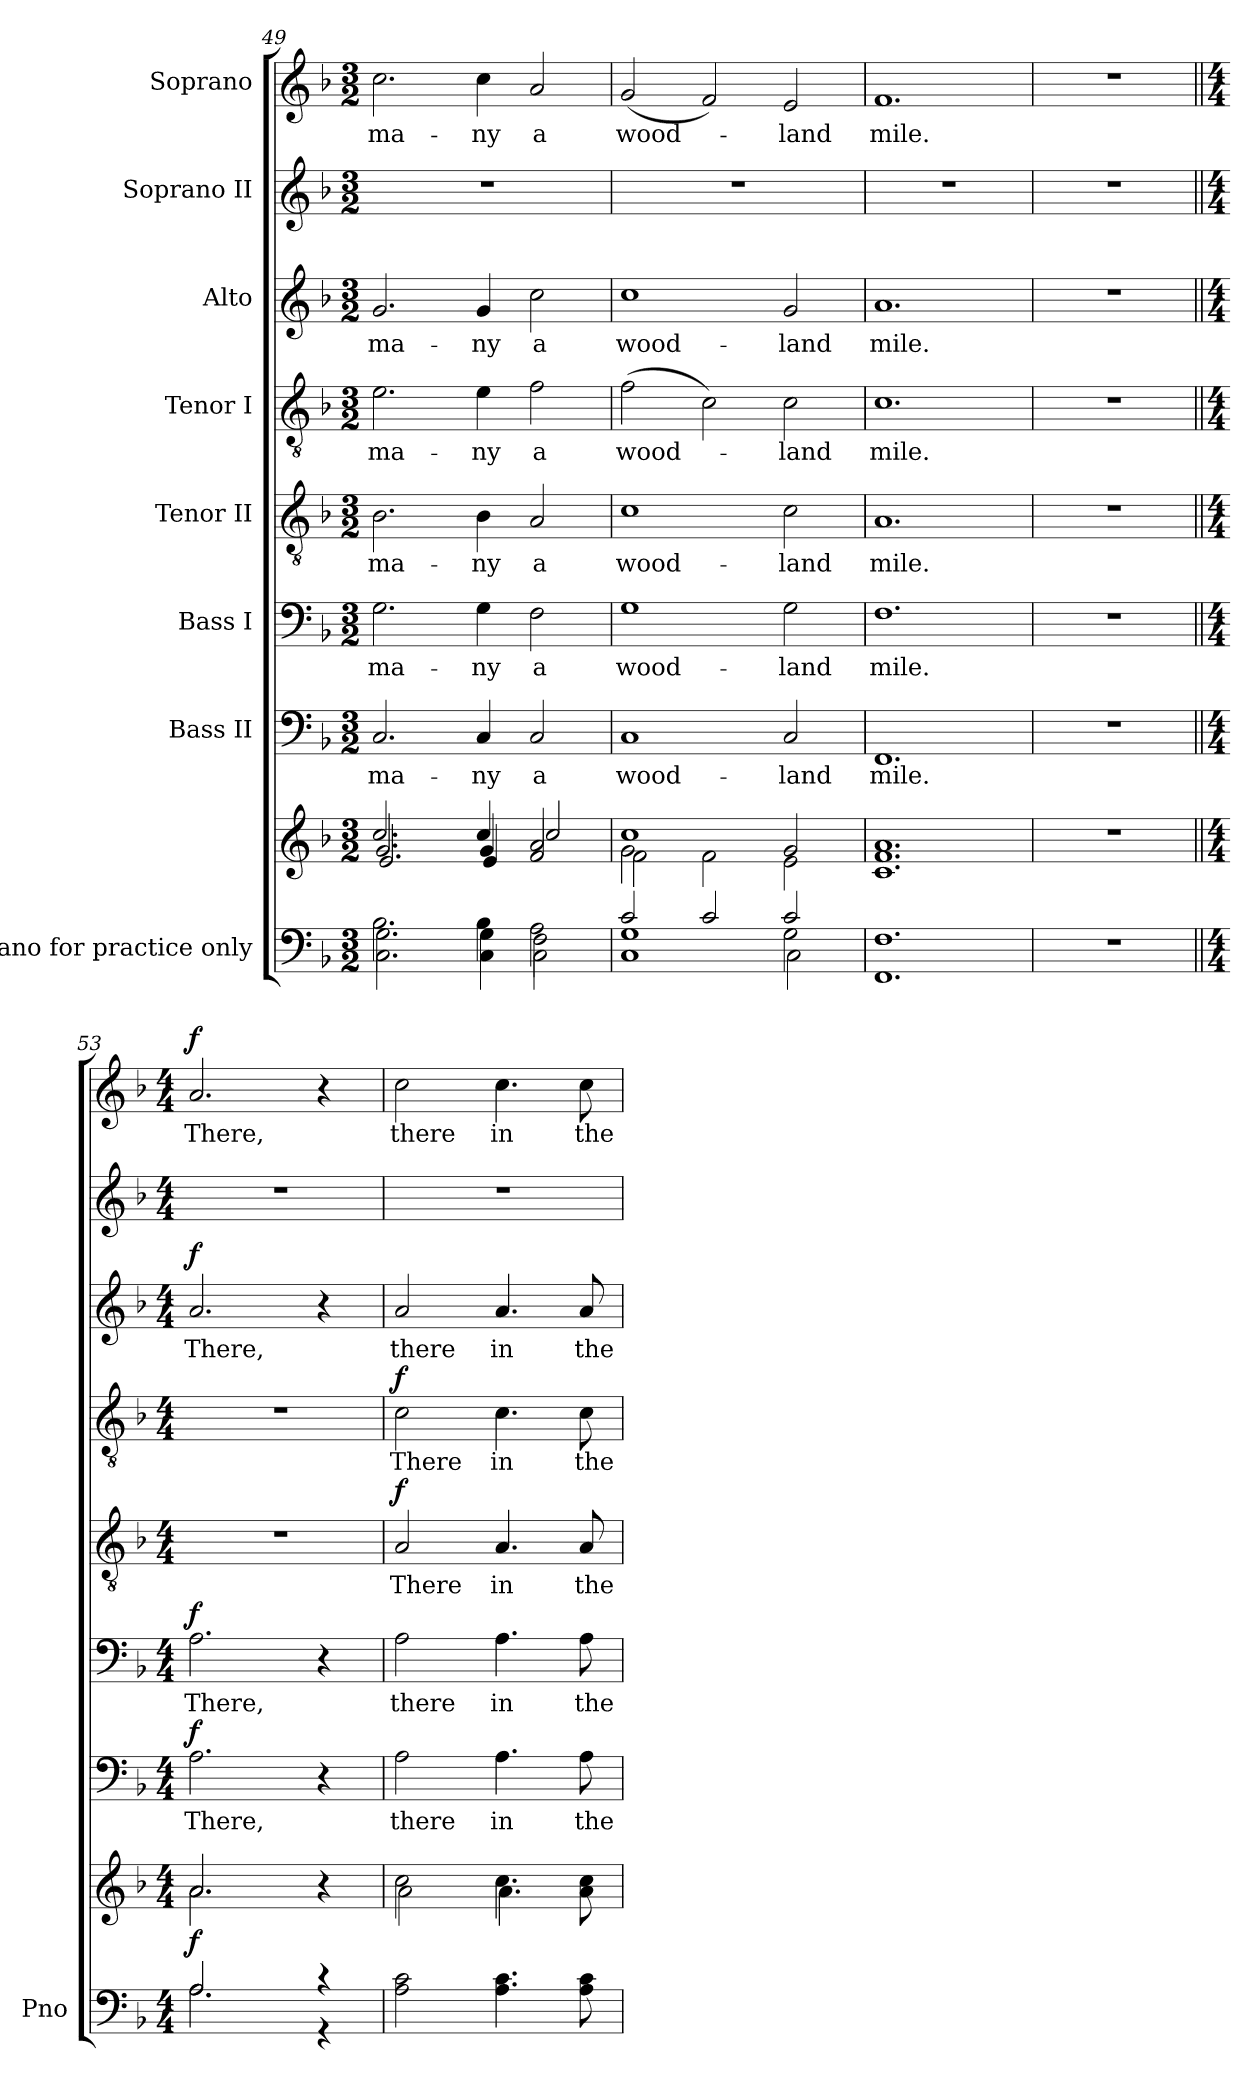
**kern	**kern	**dynam	**kern	**text	**dynam	**kern	**text	**dynam	**kern	**text	**dynam	**kern	**text	**dynam	**kern	**text	**dynam	**kern	**kern	**text	**dynam
*part8	*part8	*part8	*part7	*part7	*part7	*part6	*part6	*part6	*part5	*part5	*part5	*part4	*part4	*part4	*part3	*part3	*part3	*part2	*part1	*part1	*part1
*staff9	*staff8	*staff8/9	*staff7	*staff7	*staff7	*staff6	*staff6	*staff6	*staff5	*staff5	*staff5	*staff4	*staff4	*staff4	*staff3	*staff3	*staff3	*staff2	*staff1	*staff1	*staff1
*I"Piano for practice only	*	*	*I"Bass II	*	*	*I"Bass I	*	*	*I"Tenor II	*	*	*I"Tenor I	*	*	*I"Alto	*	*	*I"Soprano II	*I"Soprano	*	*
*I'Pno	*	*	*	*	*	*	*	*	*	*	*	*	*	*	*	*	*	*	*	*	*
*clefF4	*clefG2	*	*clefF4	*	*	*clefF4	*	*	*clefGv2	*	*	*clefGv2	*	*	*clefG2	*	*	*clefG2	*clefG2	*	*
*k[b-]	*k[b-]	*	*k[b-]	*	*	*k[b-]	*	*	*k[b-]	*	*	*k[b-]	*	*	*k[b-]	*	*	*k[b-]	*k[b-]	*	*
*M3/2	*M3/2	*	*M3/2	*	*	*M3/2	*	*	*M3/2	*	*	*M3/2	*	*	*M3/2	*	*	*M3/2	*M3/2	*	*
=49	=49	=49	=49	=49	=49	=49	=49	=49	=49	=49	=49	=49	=49	=49	=49	=49	=49	=49	=49	=49	=49
*^	*^	*	*	*	*	*	*	*	*	*	*	*	*	*	*	*	*	*	*	*	*
*	*^	*	*^	*	*	*	*	*	*	*	*	*	*	*	*	*	*	*	*	*	*	*	*
!	!	!	!	!	!	!	!	!LO:LY:b	!	!	!LO:LY:b	!	!	!LO:LY:b	!	!	!LO:LY:b	!	!	!LO:LY:b	!	!	!	!LO:LY:b	!
2.B-\	2.G\	2.C\	2.cc/	2.g/	2.e/	.	2.C/	ma-	.	2.G\	ma-	.	2.B-\	ma-	.	2.e\	ma-	.	2.g/	ma-	.	1.r	2.cc\	ma-	.
!	!	!	!	!	!	!	!	!LO:LY:b	!	!	!LO:LY:b	!	!	!LO:LY:b	!	!	!LO:LY:b	!	!	!LO:LY:b	!	!	!	!LO:LY:b	!
4B-\	4G\	4C\	4cc/	4g/	4e/	.	4C/	-ny	.	4G\	-ny	.	4B-\	-ny	.	4e\	-ny	.	4g/	-ny	.	.	4cc\	-ny	.
!	!	!	!	!	!	!	!	!LO:LY:b	!	!	!LO:LY:b	!	!	!LO:LY:b	!	!	!LO:LY:b	!	!	!LO:LY:b	!	!	!	!LO:LY:b	!
2A\	2F\	2C\	2a/	2cc/	2f/	.	2C/	a	.	2F\	a	.	2A/	a	.	2f\	a	.	2cc\	a	.	.	2a/	a	.
=50	=50	=50	=50	=50	=50	=50	=50	=50	=50	=50	=50	=50	=50	=50	=50	=50	=50	=50	=50	=50	=50	=50	=50	=50	=50
!	!	!	!	!	!	!	!	!LO:LY:b	!	!	!LO:LY:b	!	!	!LO:LY:b	!	!	!LO:LY:b	!	!	!LO:LY:b	!	!	!	!LO:LY:b	!
2c/	1G	1C	2g\	1cc	2f\	.	1C	wood-	.	1G	wood-	.	1c	wood-	.	(>2f\	wood-	.	1cc	wood-	.	1.r	(<2g/	wood-	.
2c/	.	.	2f\	.	1ryy	.	.	.	.	.	.	.	.	.	.	2c\)	.	.	.	.	.	.	2f/)	.	.
!	!	!	!	!	!	!	!	!LO:LY:b	!	!	!LO:LY:b	!	!	!LO:LY:b	!	!	!LO:LY:b	!	!	!LO:LY:b	!	!	!	!LO:LY:b	!
2c/	2G\	2C\	2e\	2g/	.	.	2C/	-land	.	2G\	-land	.	2c\	-land	.	2c\	-land	.	2g/	-land	.	.	2e/	-land	.
=51	=51	=51	=51	=51	=51	=51	=51	=51	=51	=51	=51	=51	=51	=51	=51	=51	=51	=51	=51	=51	=51	=51	=51	=51	=51
!	!	!	!	!	!	!	!	!LO:LY:b	!	!	!LO:LY:b	!	!	!LO:LY:b	!	!	!LO:LY:b	!	!	!LO:LY:b	!	!	!	!LO:LY:b	!
*	*v	*v	*	*	*	*	*	*	*	*	*	*	*	*	*	*	*	*	*	*	*	*	*	*	*
1.F	1.FF	1.f	1.a	1.c	.	1.FF	mile.	.	1.F	mile.	.	1.A	mile.	.	1.c	mile.	.	1.a	mile.	.	1.r	1.f	mile.	.
*v	*v	*	*	*	*	*	*	*	*	*	*	*	*	*	*	*	*	*	*	*	*	*	*	*
*	*v	*v	*v	*	*	*	*	*	*	*	*	*	*	*	*	*	*	*	*	*	*	*	*
=52	=52	=52	=52	=52	=52	=52	=52	=52	=52	=52	=52	=52	=52	=52	=52	=52	=52	=52	=52	=52	=52
1.r	1.r	.	1.r	.	.	1.r	.	.	1.r	.	.	1.r	.	.	1.r	.	.	1.r	1.r	.	.
!!LO:LB:g=z
=53||	=53||	=53||	=53||	=53||	=53||	=53||	=53||	=53||	=53||	=53||	=53||	=53||	=53||	=53||	=53||	=53||	=53||	=53||	=53||	=53||	=53||
*M4/4	*M4/4	*	*M4/4	*	*	*M4/4	*	*	*M4/4	*	*	*M4/4	*	*	*M4/4	*	*	*M4/4	*M4/4	*	*
*^	*^	*	*	*	*	*	*	*	*	*	*	*	*	*	*	*	*	*	*	*	*
!	!	!	!	!LO:DY:b	!	!LO:LY:b	!LO:DY:a	!	!LO:LY:b	!LO:DY:a	!	!	!	!	!	!	!	!LO:LY:b	!LO:DY:a	!	!	!LO:LY:b	!LO:DY:a
2.A\	2.A/	2.a/	2.a\	f	2.A\	There,	f	2.A\	There,	f	1r	.	.	1r	.	.	2.a/	There,	f	1r	2.a/	There,	f
4r	4r	4r	4ryy	.	4r	.	.	4r	.	.	.	.	.	.	.	.	4r	.	.	.	4r	.	.
=54	=54	=54	=54	=54	=54	=54	=54	=54	=54	=54	=54	=54	=54	=54	=54	=54	=54	=54	=54	=54	=54	=54	=54
!	!	!	!	!	!	!LO:LY:b	!	!	!LO:LY:b	!	!	!LO:LY:b	!LO:DY:a	!	!LO:LY:b	!LO:DY:a	!	!LO:LY:b	!	!	!	!LO:LY:b	!
*v	*v	*	*	*	*	*	*	*	*	*	*	*	*	*	*	*	*	*	*	*	*	*	*
2A\ 2c\	2cc\	2a\	.	2A\	there	.	2A\	there	.	2A/	There	f	2c\	There	f	2a/	there	.	1r	2cc\	there	.
!	!	!	!	!	!LO:LY:b	!	!	!LO:LY:b	!	!	!LO:LY:b	!	!	!LO:LY:b	!	!	!LO:LY:b	!	!	!	!LO:LY:b	!
4.A\ 4.c\	4.cc\	4.a\	.	4.A\	in	.	4.A\	in	.	4.A/	in	.	4.c\	in	.	4.a/	in	.	.	4.cc\	in	.
!	!	!	!	!	!LO:LY:b	!	!	!LO:LY:b	!	!	!LO:LY:b	!	!	!LO:LY:b	!	!	!LO:LY:b	!	!	!	!LO:LY:b	!
8A\ 8c\	8a\ 8cc\	8ryy	.	8A\	the	.	8A\	the	.	8A/	the	.	8c\	the	.	8a/	the	.	.	8cc\	the	.
*	*v	*v	*	*	*	*	*	*	*	*	*	*	*	*	*	*	*	*	*	*	*	*
=	=	=	=	=	=	=	=	=	=	=	=	=	=	=	=	=	=	=	=	=	=
*-	*-	*-	*-	*-	*-	*-	*-	*-	*-	*-	*-	*-	*-	*-	*-	*-	*-	*-	*-	*-	*-
